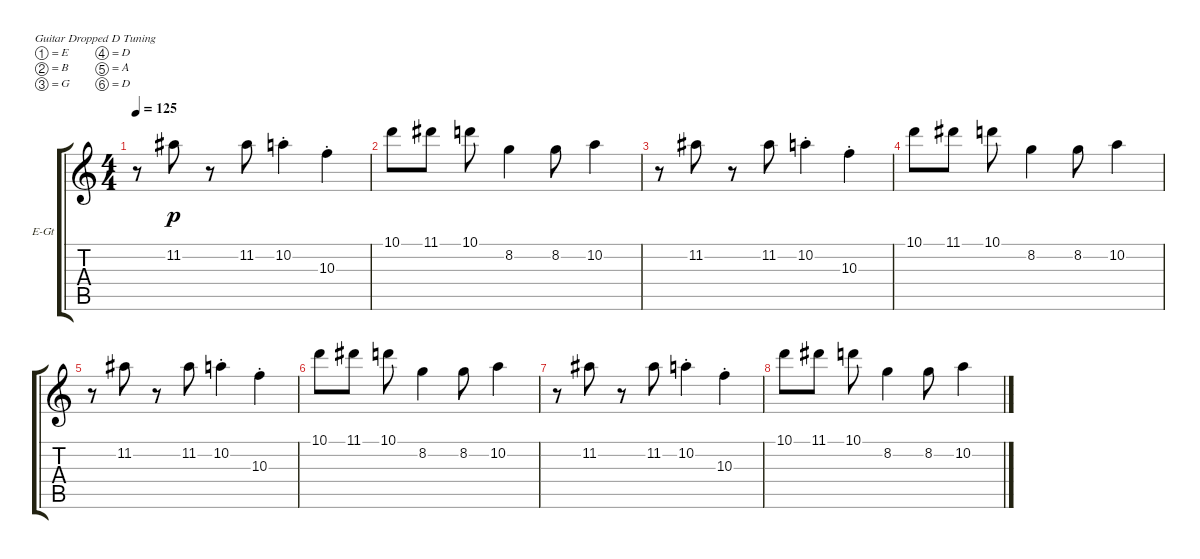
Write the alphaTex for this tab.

\bracketExtendMode groupsimilarinstruments
\firstSystemTrackNameOrientation horizontal
\otherSystemsTrackNameOrientation horizontal
\track ("Lead Guitar" "E-Gt") {instrument distortionguitar}
\staff {score tabs}
\tuning (E4 B3 G3 D3 A2 D2)
\ts (4 4)
\tempo 125
\clef g2
\ks c
r.8{dy mf} 11.2.8{dy p} r.8 11.2.8 10.2{st}.4 10.3{st}.4 |
10.1.8 11.1.8 10.1.8 8.2.4 8.2.8 10.2.4 |
r.8 11.2.8 r.8 11.2.8 10.2{st}.4 10.3{st}.4 |
10.1.8 11.1.8 10.1.8 8.2.4 8.2.8 10.2.4 |
r.8 11.2.8 r.8 11.2.8 10.2{st}.4 10.3{st}.4 |
10.1.8 11.1.8 10.1.8 8.2.4 8.2.8 10.2.4 |
r.8 11.2.8 r.8 11.2.8 10.2{st}.4 10.3{st}.4 |
10.1.8 11.1.8 10.1.8 8.2.4 8.2.8 10.2.4
